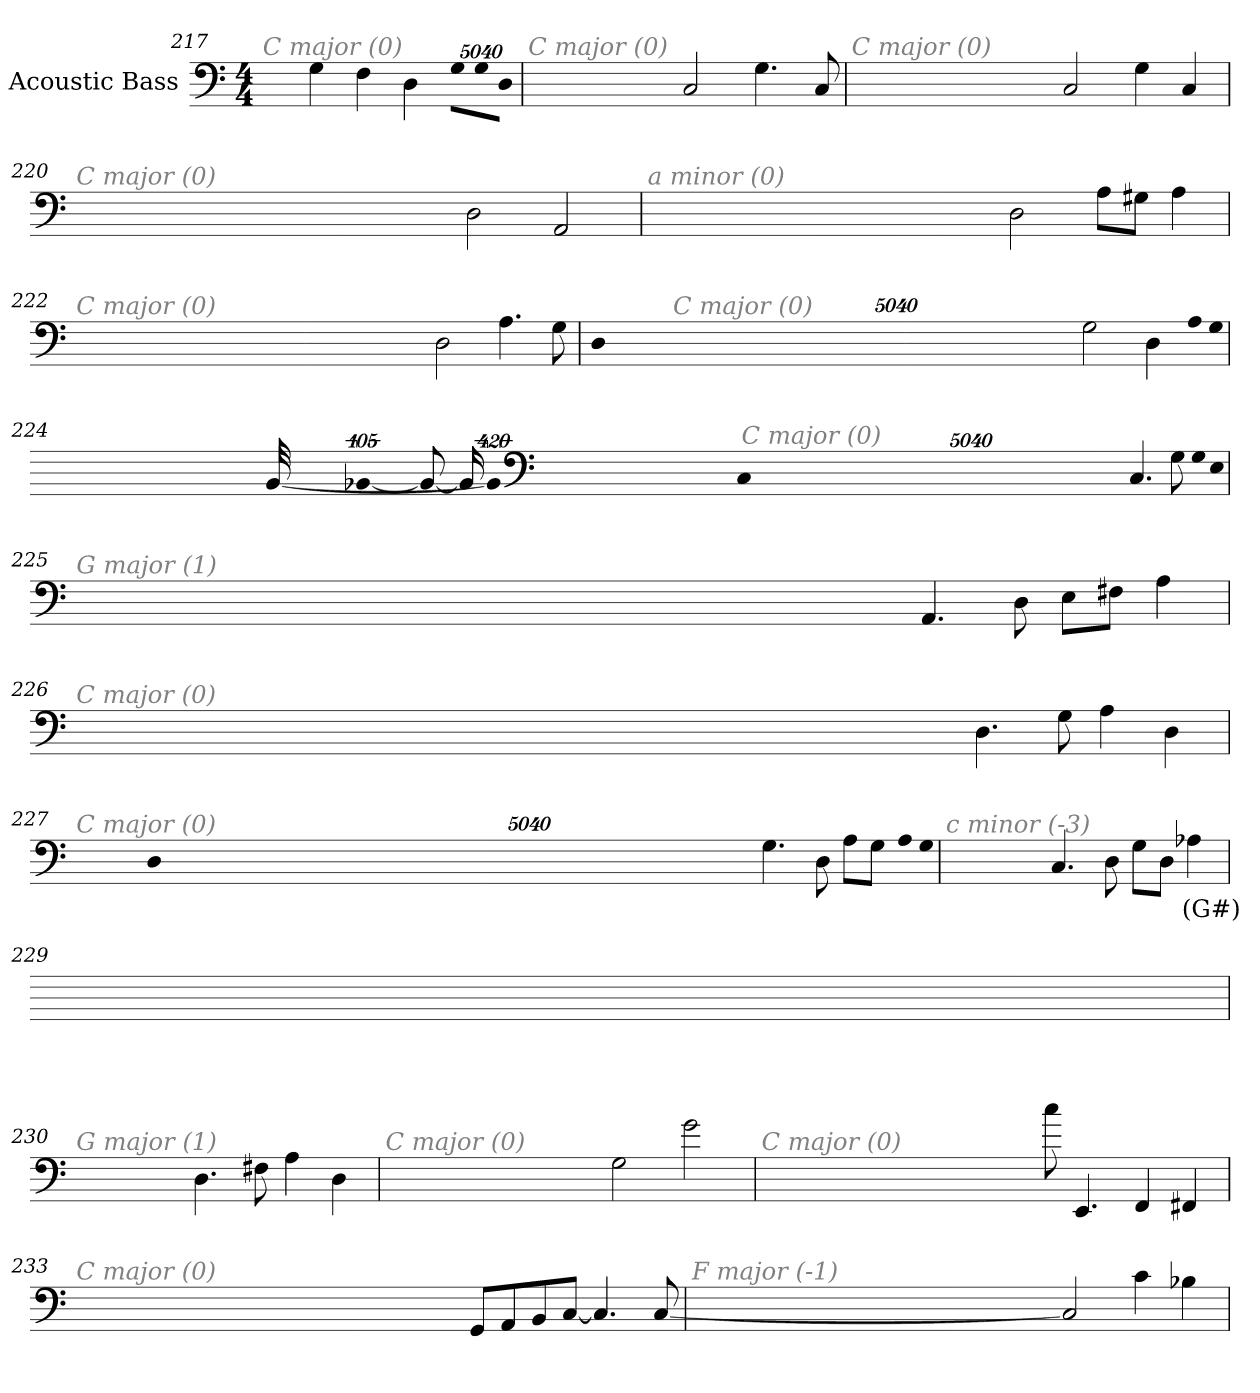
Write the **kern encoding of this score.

**kern	**text
*part1	*part1
*staff1	*staff1
*I"Acoustic Bass	*
*clefF4	*
*ITrd7c12	*
*k[]	*
*C:	*
*M4/4	*
=217	=217
!LO:TX:i:color=#808080:t=C major (0)	!
4GG	.
4FF	.
4DD	.
!LO:N:vis=8	!
40320%3347GGL	.
!LO:N:vis=8	!
40320%3347GG	.
!LO:N:vis=8	!
40320%3347DDJ	.
=218	=218
!LO:TX:i:color=#808080:t=C major (0)	!
2CC	.
4.GG	.
8CC	.
=219	=219
!LO:TX:i:color=#808080:t=C major (0)	!
2CC	.
4GG	.
4CC	.
=220	=220
!LO:TX:i:color=#808080:t=C major (0)	!
2DD	.
2AAA	.
=221	=221
!LO:TX:i:color=#808080:t=a minor (0)	!
2DD	.
8AAL	.
8GG#XJ	.
4AA	.
=222	=222
!LO:TX:i:color=#808080:t=C major (0)	!
2DD	.
4.AA	.
8GG	.
=223	=223
!LO:TX:i:color=#808080:t=C major (0)	!
2GG	.
4DD	.
!LO:N:vis=8	!
40320%3347AAL	.
!LO:N:vis=8	!
40320%3347GG	.
!LO:N:vis=8	!
40320%3347DDJ	.
=224	=224
!LO:TX:i:color=#808080:t=C major (0)	!
4.CC	.
8GG	.
!LO:N:vis=8	!
40320%3347GGL	.
!LO:N:vis=8	!
40320%3347EE	.
!LO:N:vis=8	!
40320%3347CCJ	.
!LO:N:vis=1024	!
[13440%13BBB-X	.
8BBB-_	.
16BBB-_	.
32BBB-_	.
!LO:N:vis=1024%31	!
13440%407BBB-]	.
=225	=225
!LO:TX:i:color=#808080:t=G major (1)	!
4.AAA	.
8DD	.
8EEL	.
8FF#XJ	.
4AA	.
=226	=226
!LO:TX:i:color=#808080:t=C major (0)	!
4.DD	.
8GG	.
4AA	.
4DD	.
=227	=227
!LO:TX:i:color=#808080:t=C major (0)	!
4.GG	.
8DD	.
8AAL	.
8GGJ	.
!LO:N:vis=8	!
40320%3347AAL	.
!LO:N:vis=8	!
40320%3347GG	.
!LO:N:vis=8	!
40320%3347DDJ	.
=228	=228
!LO:TX:i:color=#808080:t=c minor (-3)	!
4.CC	.
8DD	.
8GGL	.
8DDJ	.
4AA-Xi	(G#)
=229	=229
!LO:TX:i:color=#808080:t=C major (0)	!
8AAL	.
8GGJ	.
!LO:N:vis=8	!
40320%3347GGL	.
!LO:N:vis=8	!
40320%3347DD#Xi	(E-)
!LO:N:vis=8	!
40320%3347AAAJ	.
!LO:N:vis=1024	!
[13440%13CC	.
16CC_	.
64CC_	.
!LO:N:vis=256	!
20160%79CC]	.
!LO:N:vis=4	!
20160%3347DD-Xi	(C#)
[16EEn	.
64EE_	.
!LO:N:vis=256.	!
10080%59EE_	.
8EE_	.
32EE_	.
128EE_	.
!LO:N:vis=512	!
40320%79EE]	.
=230	=230
!LO:TX:i:color=#808080:t=G major (1)	!
4.DD	.
8FF#X	.
4AA	.
4DD	.
=231	=231
!LO:TX:i:color=#808080:t=C major (0)	!
2GG	.
2G	.
=232	=232
!LO:TX:i:color=#808080:t=C major (0)	!
8c	.
4.EEE	.
4FFF	.
4FFF#X	.
=233	=233
!LO:TX:i:color=#808080:t=C major (0)	!
8GGGL	.
8AAA	.
8BBB	.
[8CCJ	.
4.CC]	.
[8CC	.
=234	=234
!LO:TX:i:color=#808080:t=F major (-1)	!
2CC]	.
4C	.
4BB-X	.
=	=
*-	*-
